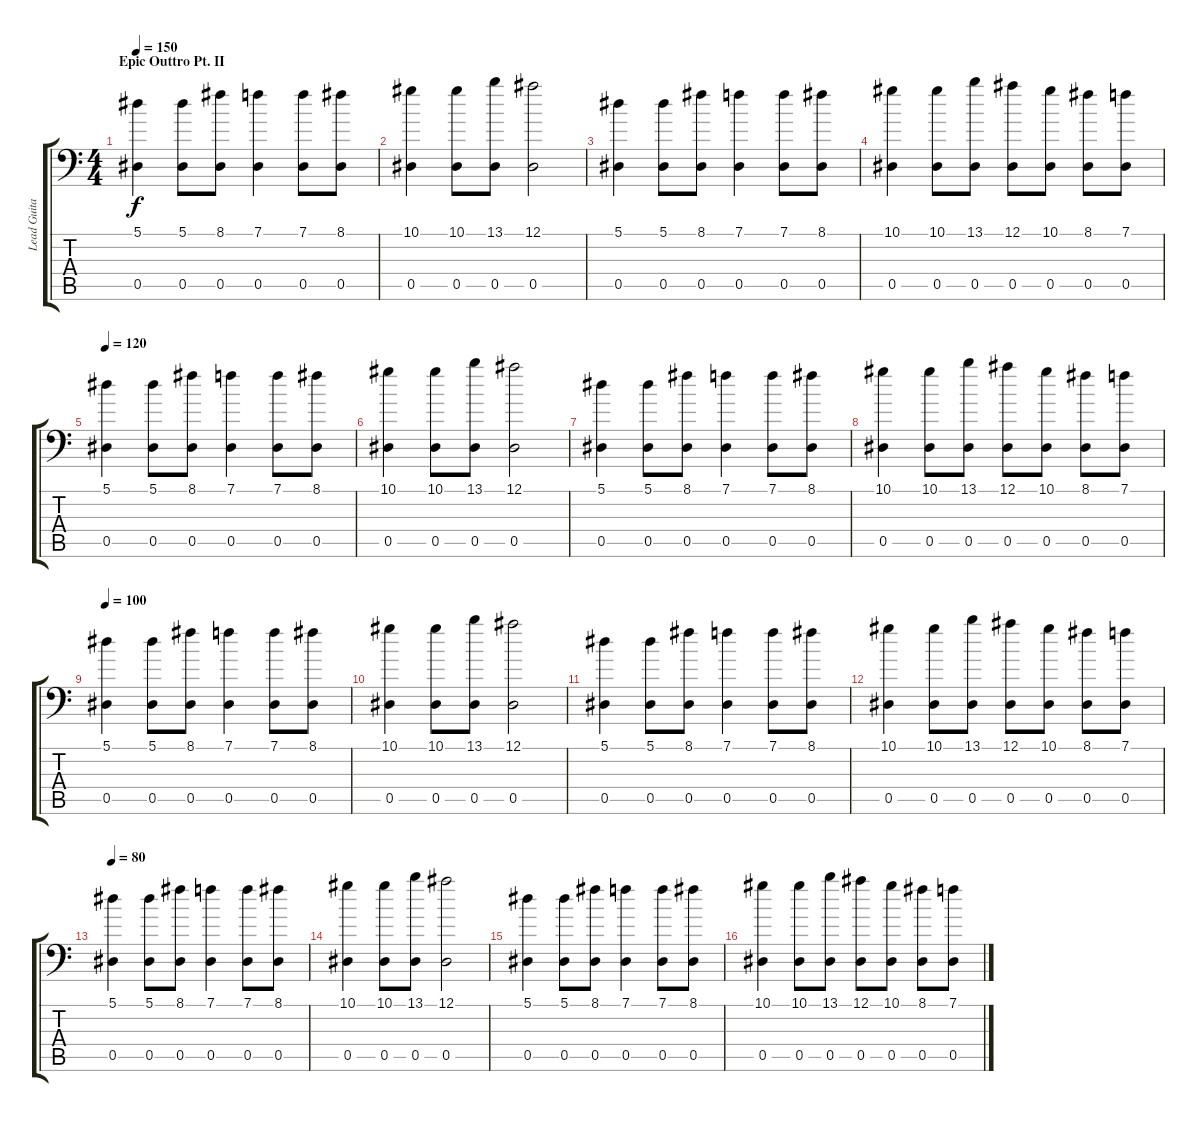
\track ("Lead Guitar I" "Lead Guita") {instrument distortionguitar}
\staff {score tabs}
\tuning (Bb3 F3 Db3 Ab2 Eb2 Bb1) {hide}
\ts (4 4)
\section ("" "Epic Outtro Pt. II")
\tempo 150
\clef f4
\ks c
(5.1 0.5).4{dy f volume 14 balance 0 instrument acousticguitarsteel} (5.1 0.5).8 (8.1 0.5).8 (7.1 0.5).4 (7.1 0.5).8 (8.1 0.5).8 |
(10.1 0.5).4 (10.1 0.5).8 (13.1 0.5).8 (12.1 0.5).2 |
(5.1 0.5).4{balance 0 instrument acousticguitarsteel} (5.1 0.5).8 (8.1 0.5).8 (7.1 0.5).4 (7.1 0.5).8 (8.1 0.5).8 |
(10.1 0.5).4 (10.1 0.5).8 (13.1 0.5).8 (12.1 0.5).8 (10.1 0.5).8 (8.1 0.5).8 (7.1 0.5).8 |
\tempo 120
(5.1 0.5).4{volume 12 balance 0 instrument acousticguitarsteel} (5.1 0.5).8 (8.1 0.5).8 (7.1 0.5).4 (7.1 0.5).8 (8.1 0.5).8 |
(10.1 0.5).4 (10.1 0.5).8 (13.1 0.5).8 (12.1 0.5).2 |
(5.1 0.5).4{balance 0 instrument acousticguitarsteel} (5.1 0.5).8 (8.1 0.5).8 (7.1 0.5).4 (7.1 0.5).8 (8.1 0.5).8 |
(10.1 0.5).4 (10.1 0.5).8 (13.1 0.5).8 (12.1 0.5).8 (10.1 0.5).8 (8.1 0.5).8 (7.1 0.5).8 |
\tempo 100
(5.1 0.5).4{volume 8 balance 0 instrument acousticguitarsteel} (5.1 0.5).8 (8.1 0.5).8 (7.1 0.5).4 (7.1 0.5).8 (8.1 0.5).8 |
(10.1 0.5).4 (10.1 0.5).8 (13.1 0.5).8 (12.1 0.5).2 |
(5.1 0.5).4{balance 0 instrument acousticguitarsteel} (5.1 0.5).8 (8.1 0.5).8 (7.1 0.5).4 (7.1 0.5).8 (8.1 0.5).8 |
(10.1 0.5).4 (10.1 0.5).8 (13.1 0.5).8 (12.1 0.5).8 (10.1 0.5).8 (8.1 0.5).8 (7.1 0.5).8 |
\tempo 80
(5.1 0.5).4{volume 0 balance 0 instrument acousticguitarsteel} (5.1 0.5).8 (8.1 0.5).8 (7.1 0.5).4 (7.1 0.5).8 (8.1 0.5).8 |
(10.1 0.5).4 (10.1 0.5).8 (13.1 0.5).8 (12.1 0.5).2 |
(5.1 0.5).4{balance 0 instrument acousticguitarsteel} (5.1 0.5).8 (8.1 0.5).8 (7.1 0.5).4 (7.1 0.5).8 (8.1 0.5).8 |
(10.1 0.5).4 (10.1 0.5).8 (13.1 0.5).8 (12.1 0.5).8 (10.1 0.5).8 (8.1 0.5).8 (7.1 0.5).8
